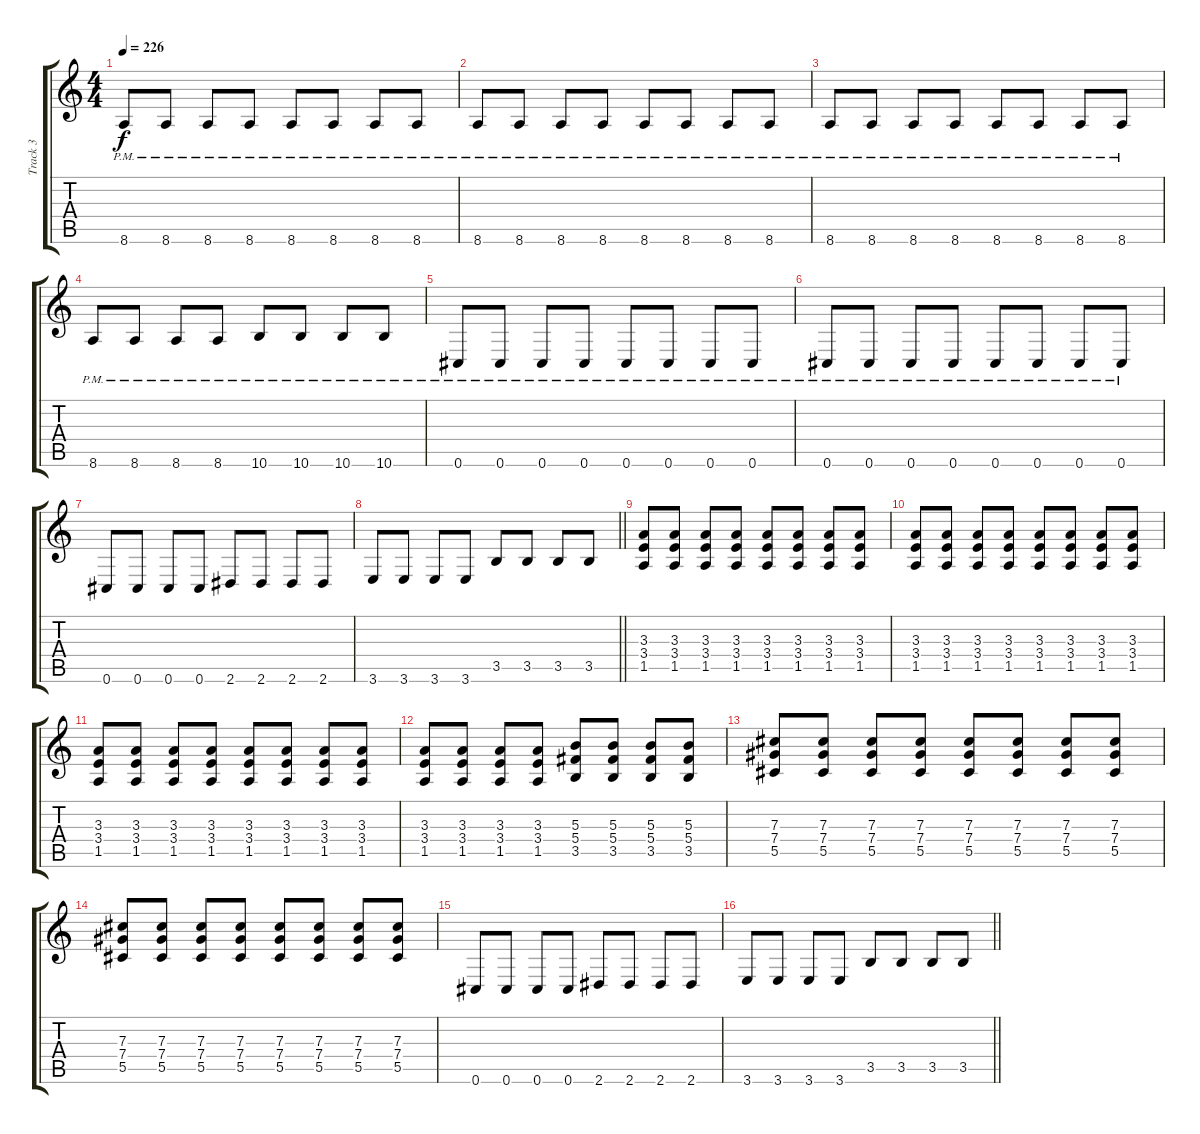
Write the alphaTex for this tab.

\track ("Track 3" "Track 3") {instrument distortionguitar}
\staff {score tabs}
\tuning (Eb4 Bb3 Gb3 Db3 Ab2 Db2) {hide}
\ts (4 4)
\tempo 226
\clef g2
\ks c
8.6{pm}.8{dy f} 8.6{pm}.8 8.6{pm}.8 8.6{pm}.8 8.6{pm}.8 8.6{pm}.8 8.6{pm}.8 8.6{pm}.8 |
8.6{pm}.8 8.6{pm}.8 8.6{pm}.8 8.6{pm}.8 8.6{pm}.8 8.6{pm}.8 8.6{pm}.8 8.6{pm}.8 |
8.6{pm}.8 8.6{pm}.8 8.6{pm}.8 8.6{pm}.8 8.6{pm}.8 8.6{pm}.8 8.6{pm}.8 8.6{pm}.8 |
8.6{pm}.8 8.6{pm}.8 8.6{pm}.8 8.6{pm}.8 10.6{pm}.8 10.6{pm}.8 10.6{pm}.8 10.6{pm}.8 |
0.6{pm}.8 0.6{pm}.8 0.6{pm}.8 0.6{pm}.8 0.6{pm}.8 0.6{pm}.8 0.6{pm}.8 0.6{pm}.8 |
0.6{pm}.8 0.6{pm}.8 0.6{pm}.8 0.6{pm}.8 0.6{pm}.8 0.6{pm}.8 0.6{pm}.8 0.6{pm}.8 |
0.6.8 0.6.8 0.6.8 0.6.8 2.6.8 2.6.8 2.6.8 2.6.8 |
\barLineRight lightlight
3.6.8 3.6.8 3.6.8 3.6.8 3.5.8 3.5.8 3.5.8 3.5.8 |
\section ("" "")
(3.3 3.4 1.5).8 (3.3 3.4 1.5).8 (3.3 3.4 1.5).8 (3.3 3.4 1.5).8 (3.3 3.4 1.5).8 (3.3 3.4 1.5).8 (3.3 3.4 1.5).8 (3.3 3.4 1.5).8 |
(3.3 3.4 1.5).8 (3.3 3.4 1.5).8 (3.3 3.4 1.5).8 (3.3 3.4 1.5).8 (3.3 3.4 1.5).8 (3.3 3.4 1.5).8 (3.3 3.4 1.5).8 (3.3 3.4 1.5).8 |
(3.3 3.4 1.5).8 (3.3 3.4 1.5).8 (3.3 3.4 1.5).8 (3.3 3.4 1.5).8 (3.3 3.4 1.5).8 (3.3 3.4 1.5).8 (3.3 3.4 1.5).8 (3.3 3.4 1.5).8 |
(3.3 3.4 1.5).8 (3.3 3.4 1.5).8 (3.3 3.4 1.5).8 (3.3 3.4 1.5).8 (5.3 5.4 3.5).8 (5.3 5.4 3.5).8 (5.3 5.4 3.5).8 (5.3 5.4 3.5).8 |
(7.3 7.4 5.5).8 (7.3 7.4 5.5).8 (7.3 7.4 5.5).8 (7.3 7.4 5.5).8 (7.3 7.4 5.5).8 (7.3 7.4 5.5).8 (7.3 7.4 5.5).8 (7.3 7.4 5.5).8 |
(7.3 7.4 5.5).8 (7.3 7.4 5.5).8 (7.3 7.4 5.5).8 (7.3 7.4 5.5).8 (7.3 7.4 5.5).8 (7.3 7.4 5.5).8 (7.3 7.4 5.5).8 (7.3 7.4 5.5).8 |
0.6.8 0.6.8 0.6.8 0.6.8 2.6.8 2.6.8 2.6.8 2.6.8 |
\barLineRight lightlight
3.6.8 3.6.8 3.6.8 3.6.8 3.5.8 3.5.8 3.5.8 3.5.8
